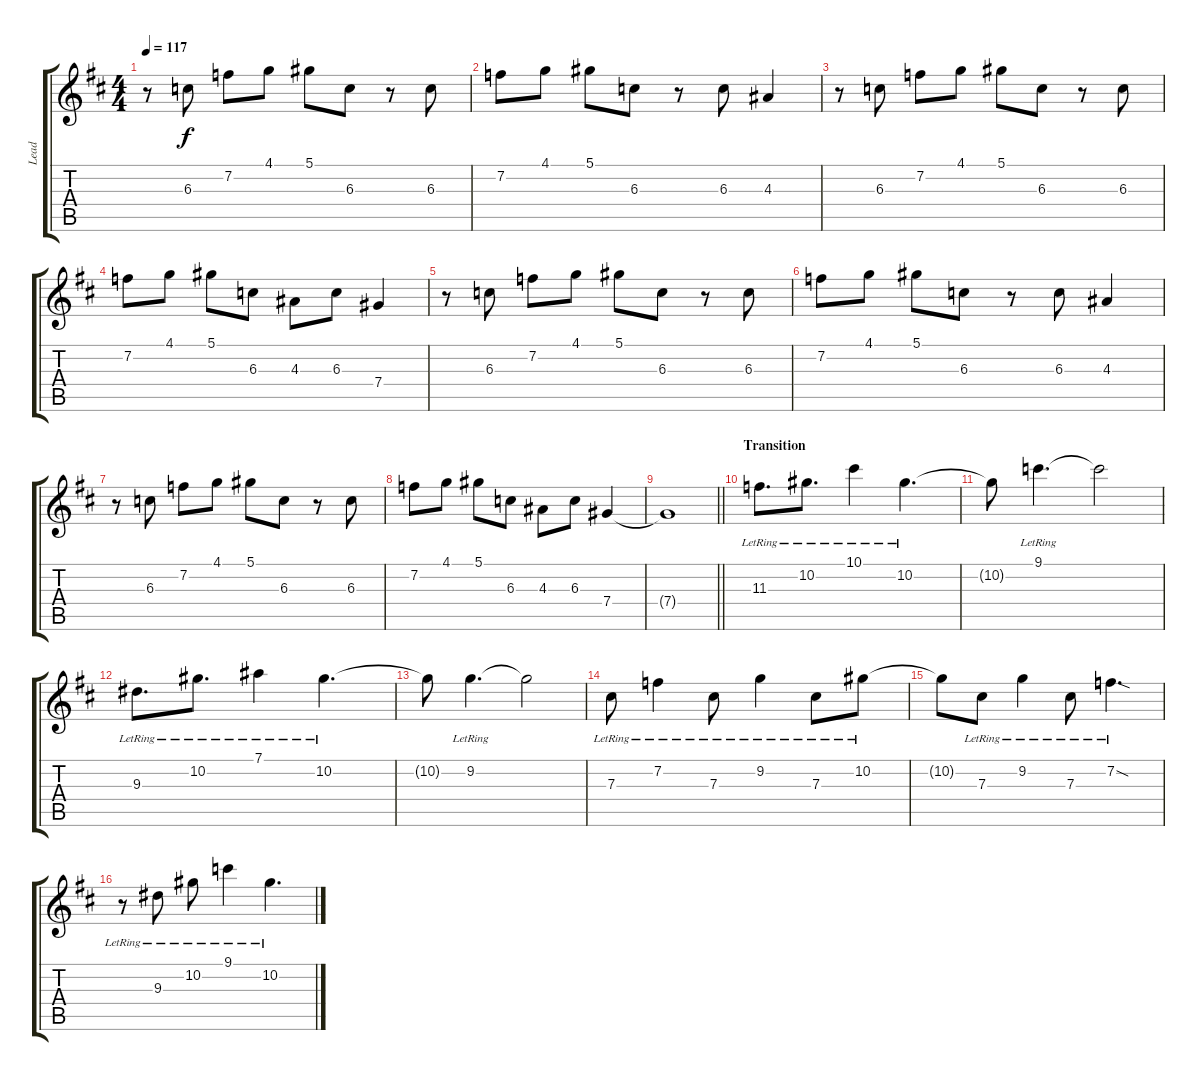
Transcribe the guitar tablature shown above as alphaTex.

\track ("Lead" "Lead") {instrument overdrivenguitar}
\staff {score tabs}
\tuning (Eb4 Bb3 Gb3 Db3 Ab2 Eb2) {hide}
\ts (4 4)
\tempo 117
\clef g2
\ks d
r.8{dy f} 6.3.8 7.2.8 4.1.8 5.1.8 6.3.8 r.8 6.3.8 |
7.2.8 4.1.8 5.1.8 6.3.8 r.8 6.3.8 4.3.4 |
r.8 6.3.8 7.2.8 4.1.8 5.1.8 6.3.8 r.8 6.3.8 |
7.2.8 4.1.8 5.1.8 6.3.8 4.3.8 6.3.8 7.4.4 |
r.8 6.3.8 7.2.8 4.1.8 5.1.8 6.3.8 r.8 6.3.8 |
7.2.8 4.1.8 5.1.8 6.3.8 r.8 6.3.8 4.3.4 |
r.8 6.3.8 7.2.8 4.1.8 5.1.8 6.3.8 r.8 6.3.8 |
7.2.8 4.1.8 5.1.8 6.3.8 4.3.8 6.3.8 7.4.4 |
\barLineRight lightlight
7.4{t}.1 |
\section ("" "Transition")
11.3{lr}.8{d} 10.2{lr}.8{d} 10.1{lr}.4 10.2{lr}.4{d} |
10.2{t}.8 9.1{lr}.4{d} 9.1{t}.2 |
9.3{lr}.8{d} 10.2{lr}.8{d} 7.1{lr}.4 10.2{lr}.4{d} |
10.2{t}.8 9.2{lr}.4{d} 9.2{t}.2 |
7.3{lr}.8 7.2{lr}.4 7.3{lr}.8 9.2{lr}.4 7.3{lr}.8 10.2{lr}.8 |
10.2{t}.8 7.3{lr}.8 9.2{lr}.4 7.3{lr}.8 7.2{sod lr}.4{d} |
r.8 9.3{lr}.8 10.2{lr}.8 9.1{lr}.4 10.2{lr}.4{d}
